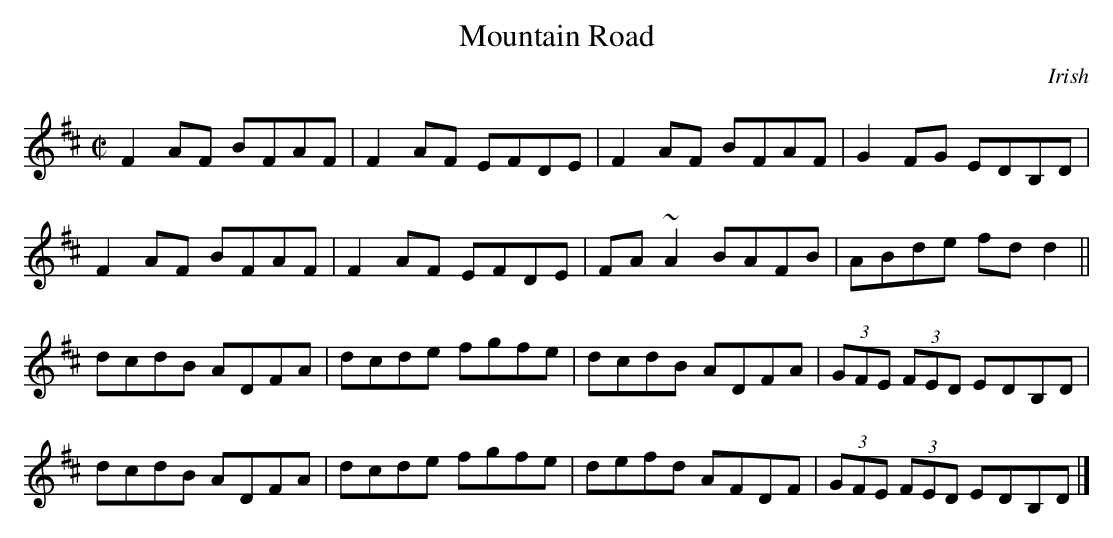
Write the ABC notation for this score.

X:1
T:Mountain Road
M:C|
K:D
F2 AF BFAF | F2 AF EFDE | F2 AF BFAF | G2 FG EDB,D |
F2 AF BFAF | F2 AF EFDE | FA ~A2 BAFB | ABde fd d2 ||
dcdB ADFA | dcde fgfe | dcdB ADFA | (3GFE (3FED EDB,D |
dcdB ADFA | dcde fgfe | defd AFDF | (3GFE (3FED EDB,D |]
